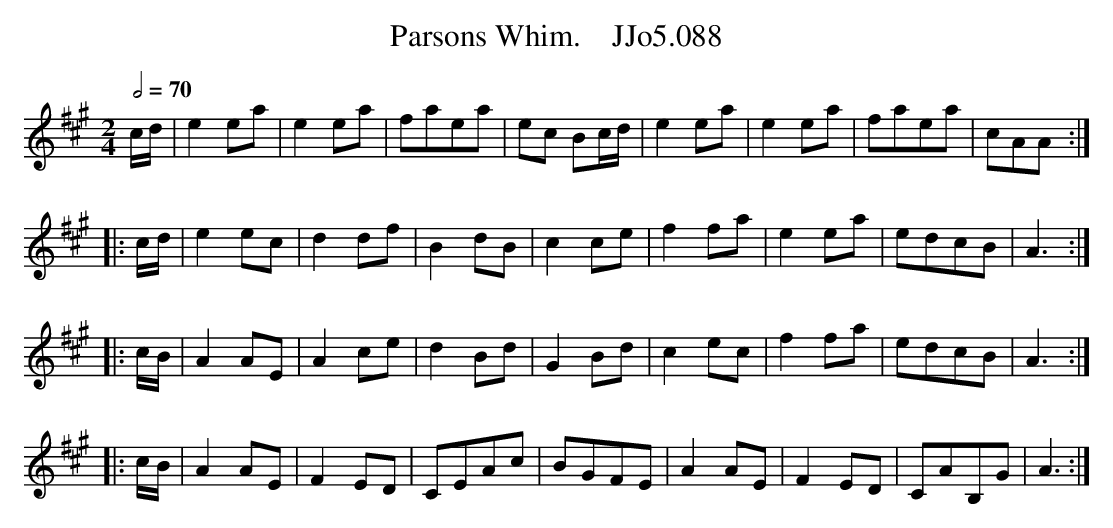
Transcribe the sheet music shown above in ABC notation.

X:1
T:Parsons Whim.    JJo5.088
Q:1/2=70
M:2/4
L:1/8
K:A
c/d/|e2ea|e2ea|faea|ec Bc/d/|e2ea|e2ea|faea|cAA :|
|:c/d/|e2ec|d2df|B2dB|c2ce|f2fa|e2ea|edcB|A3 :|
|: c/B/|A2AE|A2 ce|d2 Bd|G2 Bd|c2ec|f2fa|edcB|A3 :|
|: c/B/|A2AE|F2ED|CEAc|BGFE|A2AE|F2ED|CAB,G|A3 :|
